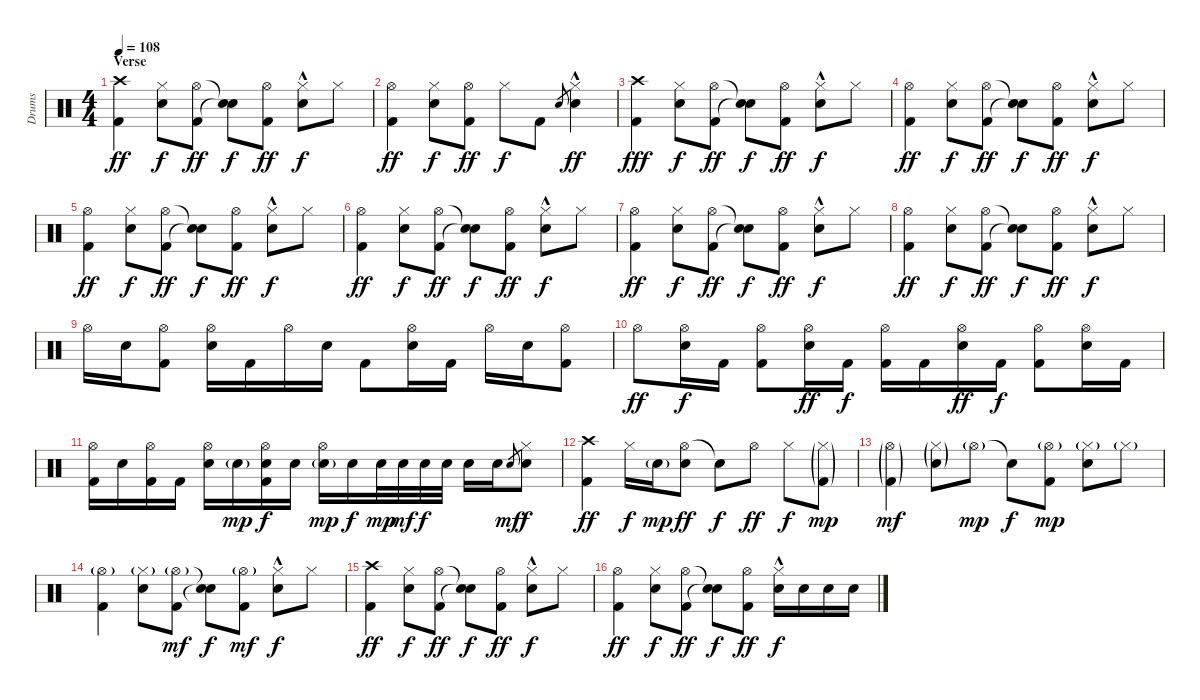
\track ("Drums" "Drums") {instrument percussion}
\staff {score}
\articulation defaults
\ts (4 4)
\section ("" "Verse")
\tempo 108
\clef neutral
\ks c
("Crash high (hit)" "Kick (hit) 2").4{dy ff} ("Hi-Hat (closed)" "Electric Snare (hit)").8{dy f} ("Hi-Hat (open)" "Kick (hit) 2").8{dy ff} ("Snare (hit)"{t} "Snare (hit)"{t}).8{dy f} ("Hi-Hat (open)" "Kick (hit) 2").8{dy ff} ("Hi-Hat (closed)" "Electric Snare (hit)"{hac}).8{dy f} "Hi-Hat (closed)".8 |
("Hi-Hat (open)" "Kick (hit) 2").4{dy ff} ("Hi-Hat (closed)" "Electric Snare (hit)").8{dy f} ("Hi-Hat (open)" "Kick (hit) 2").8{dy ff} "Hi-Hat (closed)".8{dy f} "Kick (hit) 2".8 "Electric Snare (hit)".8{gr} ("Hi-Hat (closed)"{hac} "Electric Snare (hit)"{hac}).4{dy ff} |
("Crash high (hit)" "Kick (hit) 2").4{dy fff} ("Hi-Hat (closed)" "Electric Snare (hit)").8{dy f} ("Hi-Hat (open)" "Kick (hit) 2").8{dy ff} ("Snare (hit)"{t} "Snare (hit)"{t}).8{dy f} ("Hi-Hat (open)" "Kick (hit) 2").8{dy ff} ("Hi-Hat (closed)" "Electric Snare (hit)"{hac}).8{dy f} "Hi-Hat (closed)".8 |
("Hi-Hat (open)" "Kick (hit) 2").4{dy ff} ("Hi-Hat (closed)" "Electric Snare (hit)").8{dy f} ("Hi-Hat (open)" "Kick (hit) 2").8{dy ff} ("Snare (hit)"{t} "Snare (hit)"{t}).8{dy f} ("Hi-Hat (open)" "Kick (hit) 2").8{dy ff} ("Hi-Hat (closed)" "Electric Snare (hit)"{hac}).8{dy f} "Hi-Hat (closed)".8 |
("Hi-Hat (open)" "Kick (hit) 2").4{dy ff} ("Hi-Hat (closed)" "Electric Snare (hit)").8{dy f} ("Hi-Hat (open)" "Kick (hit) 2").8{dy ff} ("Snare (hit)"{t} "Snare (hit)"{t}).8{dy f} ("Hi-Hat (open)" "Kick (hit) 2").8{dy ff} ("Hi-Hat (closed)" "Electric Snare (hit)"{hac}).8{dy f} "Hi-Hat (closed)".8 |
("Hi-Hat (open)" "Kick (hit) 2").4{dy ff} ("Hi-Hat (closed)" "Electric Snare (hit)").8{dy f} ("Hi-Hat (open)" "Kick (hit) 2").8{dy ff} ("Snare (hit)"{t} "Snare (hit)"{t}).8{dy f} ("Hi-Hat (open)" "Kick (hit) 2").8{dy ff} ("Hi-Hat (closed)" "Electric Snare (hit)"{hac}).8{dy f} "Hi-Hat (closed)".8 |
("Hi-Hat (open)" "Kick (hit) 2").4{dy ff} ("Hi-Hat (closed)" "Electric Snare (hit)").8{dy f} ("Hi-Hat (open)" "Kick (hit) 2").8{dy ff} ("Snare (hit)"{t} "Snare (hit)"{t}).8{dy f} ("Hi-Hat (open)" "Kick (hit) 2").8{dy ff} ("Hi-Hat (closed)" "Electric Snare (hit)"{hac}).8{dy f} "Hi-Hat (closed)".8 |
("Hi-Hat (open)" "Kick (hit) 2").4{dy ff} ("Hi-Hat (closed)" "Electric Snare (hit)").8{dy f} ("Hi-Hat (open)" "Kick (hit) 2").8{dy ff} ("Snare (hit)"{t} "Snare (hit)"{t}).8{dy f} ("Hi-Hat (open)" "Kick (hit) 2").8{dy ff} ("Hi-Hat (closed)" "Electric Snare (hit)"{hac}).8{dy f} "Hi-Hat (closed)".8 |
"Hi-Hat (open)".16 "Electric Snare (hit)".16 ("Hi-Hat (open)" "Kick (hit) 2").8 ("Hi-Hat (open)" "Electric Snare (hit)").16 "Kick (hit) 2".16 "Hi-Hat (open)".16 "Electric Snare (hit)".16 "Kick (hit) 2".8 ("Hi-Hat (open)" "Electric Snare (hit)").16 "Kick (hit) 2".16 "Hi-Hat (open)".16 "Electric Snare (hit)".16 ("Hi-Hat (open)" "Kick (hit) 2").8 |
"Hi-Hat (open)".8{dy ff} ("Hi-Hat (open)" "Electric Snare (hit)").16{dy f} "Kick (hit) 2".16 ("Hi-Hat (open)" "Kick (hit) 2").8 ("Hi-Hat (open)" "Electric Snare (hit)").16{dy ff} "Kick (hit) 2".16{dy f} ("Hi-Hat (open)" "Kick (hit) 2").16 "Kick (hit) 2".16 ("Hi-Hat (open)" "Electric Snare (hit)").16{dy ff} "Kick (hit) 2".16{dy f} ("Hi-Hat (open)" "Kick (hit) 2").8 ("Hi-Hat (open)" "Electric Snare (hit)").16 "Kick (hit) 2".16 |
("Hi-Hat (open)" "Kick (hit) 2").16 "Electric Snare (hit)".16 ("Hi-Hat (open)" "Kick (hit) 2").16 "Kick (hit) 2".16 ("Hi-Hat (open)" "Electric Snare (hit)").16 "Electric Snare (hit)"{g}.16{dy mp} ("Hi-Hat (open)" "Electric Snare (hit)" "Kick (hit) 2").16{dy f} "Electric Snare (hit)".16 ("Hi-Hat (open)" "Electric Snare (hit)"{g}).16{dy mp} "Electric Snare (hit)".16{dy f} "Electric Snare (hit)".32{dy mp} "Electric Snare (hit)".32{dy mf} "Electric Snare (hit)".32{dy f} "Electric Snare (hit)".32 "Electric Snare (hit)".16 "Electric Snare (hit)".16 "Electric Snare (hit)".8{gr dy mf} ("Hi-Hat (closed)" "Electric Snare (hit)").8{dy f} |
("Crash high (hit)" "Kick (hit) 2").4{dy ff} "Hi-Hat (closed)".16{dy f} "Electric Snare (hit)"{g}.16{dy mp} ("Hi-Hat (open)" "Electric Snare (hit)").8{dy ff} "Snare (hit)"{t}.8{dy f} "Hi-Hat (open)".8{dy ff} "Hi-Hat (closed)".8{dy f} ("Hi-Hat (closed)"{g} "Kick (hit) 2"{g}).8{dy mp} |
("Hi-Hat (open)"{g} "Kick (hit) 2"{g}).4{dy mf} ("Hi-Hat (closed)"{g} "Electric Snare (hit)"{g}).8 "Hi-Hat (open)"{g}.8{dy mp} "Snare (hit)"{t}.8{dy f} ("Hi-Hat (open)"{g} "Kick (hit) 2").8{dy mp} ("Hi-Hat (closed)"{g} "Electric Snare (hit)").8 "Hi-Hat (closed)"{g}.8 |
("Hi-Hat (open)"{g} "Kick (hit) 2").4 ("Hi-Hat (closed)"{g} "Electric Snare (hit)").8 ("Hi-Hat (open)"{g} "Kick (hit) 2").8{dy mf} ("Snare (hit)"{t} "Snare (hit)"{t}).8{dy f} ("Hi-Hat (open)"{g} "Kick (hit) 2").8{dy mf} ("Hi-Hat (closed)" "Electric Snare (hit)"{hac}).8{dy f} "Hi-Hat (closed)".8 |
("Crash high (hit)" "Kick (hit) 2").4{dy ff} ("Hi-Hat (closed)" "Electric Snare (hit)").8{dy f} ("Hi-Hat (open)" "Kick (hit) 2").8{dy ff} ("Snare (hit)"{t} "Snare (hit)"{t}).8{dy f} ("Hi-Hat (open)" "Kick (hit) 2").8{dy ff} ("Hi-Hat (closed)" "Electric Snare (hit)"{hac}).8{dy f} "Hi-Hat (closed)".8 |
("Hi-Hat (open)" "Kick (hit) 2").4{dy ff} ("Hi-Hat (closed)" "Electric Snare (hit)").8{dy f} ("Hi-Hat (open)" "Kick (hit) 2").8{dy ff} ("Snare (hit)"{t} "Snare (hit)"{t}).8{dy f} ("Hi-Hat (open)" "Kick (hit) 2").8{dy ff} ("Hi-Hat (closed)" "Electric Snare (hit)"{hac}).16{dy f} "Electric Snare (hit)".16 "Electric Snare (hit)".16 "Electric Snare (hit)".16
